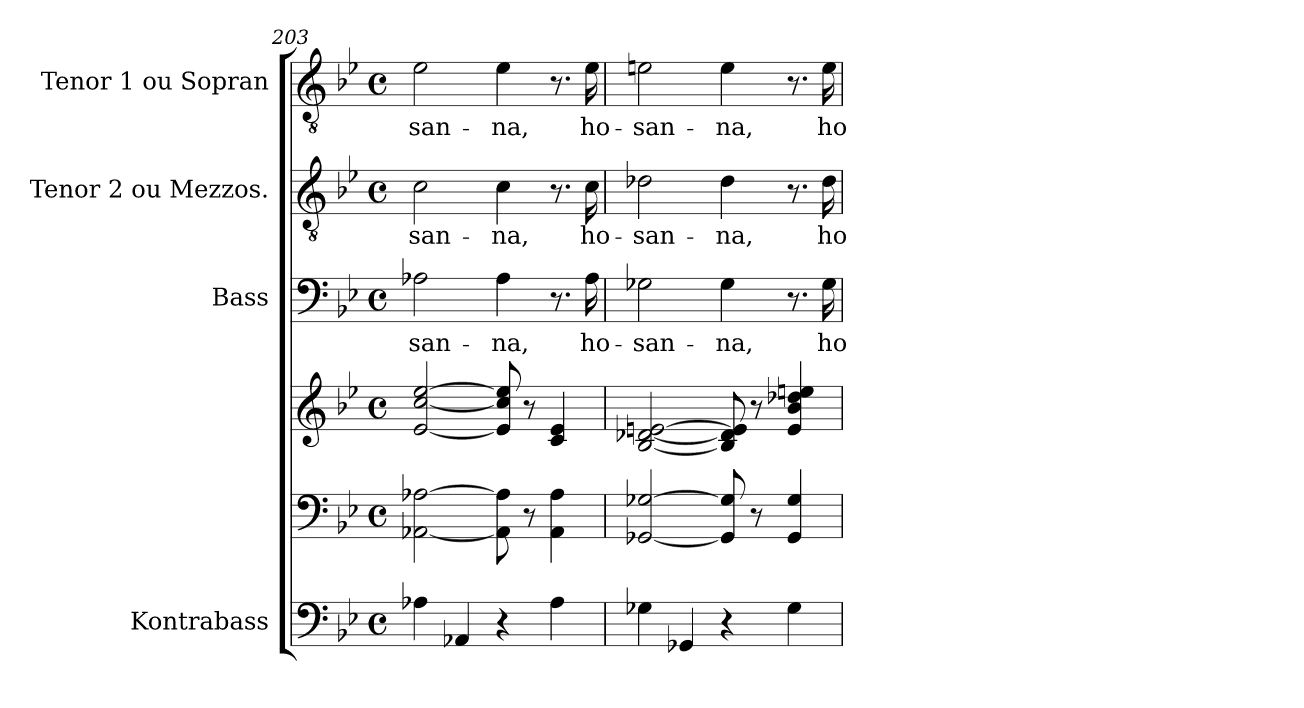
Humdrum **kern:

**kern	**kern	**kern	**kern	**text	**kern	**text	**kern	**text
*part5	*part4	*part4	*part3	*part3	*part2	*part2	*part1	*part1
*staff6	*staff5	*staff4	*staff3	*staff3	*staff2	*staff2	*staff1	*staff1
*I"Kontrabass	*	*	*I"Bass	*	*I"Tenor 2 ou Mezzos.	*	*I"Tenor 1 ou Sopran	*
*I'Kb.	*	*	*	*	*	*	*	*
*clefF4	*clefF4	*clefG2	*clefF4	*	*clefGv2	*	*clefGv2	*
*ITrd7c12	*	*	*	*	*	*	*	*
*k[b-e-]	*k[b-e-]	*k[b-e-]	*k[b-e-]	*	*k[b-e-]	*	*k[b-e-]	*
*B-:	*B-:	*B-:	*B-:	*	*B-:	*	*B-:	*
*M4/4	*M4/4	*M4/4	*M4/4	*	*M4/4	*	*M4/4	*
*met(c)	*met(c)	*met(c)	*met(c)	*	*met(c)	*	*met(c)	*
=203	=203	=203	=203	=203	=203	=203	=203	=203
!	!	!	!	!LO:LY:b	!	!LO:LY:b	!	!LO:LY:b
4AA-X\	[2AA-X\ [2A-X\	[2e-/ [2cc/ [2ee-/	2A-X\	-san-	2c\	-san-	2e-\	-san-
4AAA-X/	.	.	.	.	.	.	.	.
!	!	!	!	!LO:LY:b	!	!LO:LY:b	!	!LO:LY:b
4r	8AA-\] 8A-\]	8e-/] 8cc/] 8ee-/]	4A-\	-na,	4c\	-na,	4e-\	-na,
.	8r	8r	.	.	.	.	.	.
4AA-\	4AA-\ 4A-\	4c/ 4e-/	8.r	.	8.r	.	8.r	.
!	!	!	!	!LO:LY:b	!	!LO:LY:b	!	!LO:LY:b
.	.	.	16A-\	ho-	16c\	ho-	16e-\	ho-
=204	=204	=204	=204	=204	=204	=204	=204	=204
!	!	!	!	!LO:LY:b	!	!LO:LY:b	!	!LO:LY:b
4GG-X\	[2GG-X/ [2G-X/	[2B-/ [2d-X/ [2en/	2G-X\	-san-	2d-X\	-san-	2en\	-san-
4GGG-X/	.	.	.	.	.	.	.	.
!	!	!	!	!LO:LY:b	!	!LO:LY:b	!	!LO:LY:b
4r	8GG-/] 8G-/]	8B-/] 8d-/] 8e/]	4G-\	-na,	4d-\	-na,	4e\	-na,
.	8r	8r	.	.	.	.	.	.
4GG-\	4GG-/ 4G-/	4e/ 4b-/ 4dd-X/ 4een/	8.r	.	8.r	.	8.r	.
!	!	!	!	!LO:LY:b	!	!LO:LY:b	!	!LO:LY:b
.	.	.	16G-\	ho-	16d-\	ho-	16e\	ho-
=	=	=	=	=	=	=	=	=
*-	*-	*-	*-	*-	*-	*-	*-	*-
